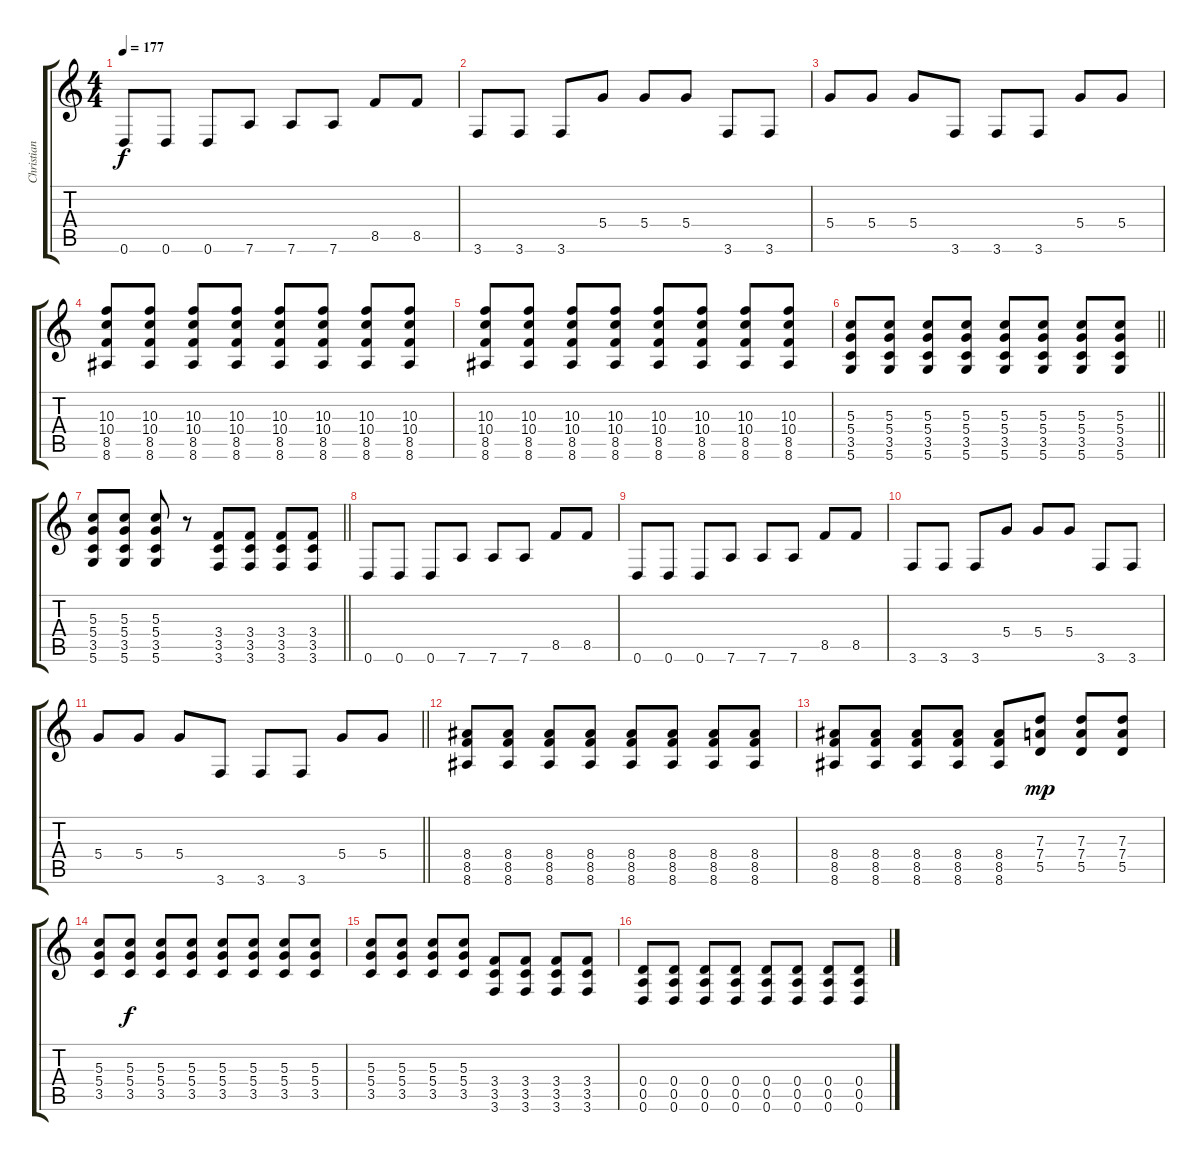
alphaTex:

\track ("Christian McAlhanley" "Christian ") {instrument distortionguitar}
\staff {score tabs}
\tuning (E4 B3 G3 D3 A2 D2) {hide}
\ts (4 4)
\tempo 177
\clef g2
\ks c
0.6.8{dy f} 0.6.8 0.6.8 7.6.8 7.6.8 7.6.8 8.5.8 8.5.8 |
3.6.8 3.6.8 3.6.8 5.4.8 5.4.8 5.4.8 3.6.8 3.6.8 |
5.4.8 5.4.8 5.4.8 3.6.8 3.6.8 3.6.8 5.4.8 5.4.8 |
(10.3 10.4 8.5 8.6).8 (10.3 10.4 8.5 8.6).8 (10.3 10.4 8.5 8.6).8 (10.3 10.4 8.5 8.6).8 (10.3 10.4 8.5 8.6).8 (10.3 10.4 8.5 8.6).8 (10.3 10.4 8.5 8.6).8 (10.3 10.4 8.5 8.6).8 |
(10.3 10.4 8.5 8.6).8 (10.3 10.4 8.5 8.6).8 (10.3 10.4 8.5 8.6).8 (10.3 10.4 8.5 8.6).8 (10.3 10.4 8.5 8.6).8 (10.3 10.4 8.5 8.6).8 (10.3 10.4 8.5 8.6).8 (10.3 10.4 8.5 8.6).8 |
\barLineRight lightlight
(5.3 5.4 3.5 5.6).8 (5.3 5.4 3.5 5.6).8 (5.3 5.4 3.5 5.6).8 (5.3 5.4 3.5 5.6).8 (5.3 5.4 3.5 5.6).8 (5.3 5.4 3.5 5.6).8 (5.3 5.4 3.5 5.6).8 (5.3 5.4 3.5 5.6).8 |
\barLineRight lightlight
(5.3 5.4 3.5 5.6).8 (5.3 5.4 3.5 5.6).8 (5.3 5.4 3.5 5.6).8 r.8 (3.4 3.5 3.6).8 (3.4 3.5 3.6).8 (3.4 3.5 3.6).8 (3.4 3.5 3.6).8 |
0.6.8 0.6.8 0.6.8 7.6.8 7.6.8 7.6.8 8.5.8 8.5.8 |
0.6.8 0.6.8 0.6.8 7.6.8 7.6.8 7.6.8 8.5.8 8.5.8 |
3.6.8 3.6.8 3.6.8 5.4.8 5.4.8 5.4.8 3.6.8 3.6.8 |
\barLineRight lightlight
5.4.8 5.4.8 5.4.8 3.6.8 3.6.8 3.6.8 5.4.8 5.4.8 |
(8.4 8.5 8.6).8{volume 13 instrument distortionguitar} (8.4 8.5 8.6).8 (8.4 8.5 8.6).8 (8.4 8.5 8.6).8 (8.4 8.5 8.6).8 (8.4 8.5 8.6).8 (8.4 8.5 8.6).8 (8.4 8.5 8.6).8 |
(8.4 8.5 8.6).8 (8.4 8.5 8.6).8 (8.4 8.5 8.6).8 (8.4 8.5 8.6).8 (8.4 8.5 8.6).8 (7.3 7.4 5.5).8{dy mp} (7.3 7.4 5.5).8 (7.3 7.4 5.5).8 |
(5.3 5.4 3.5).8 (5.3 5.4 3.5).8{dy f} (5.3 5.4 3.5).8 (5.3 5.4 3.5).8 (5.3 5.4 3.5).8 (5.3 5.4 3.5).8 (5.3 5.4 3.5).8 (5.3 5.4 3.5).8 |
(5.3 5.4 3.5).8 (5.3 5.4 3.5).8 (5.3 5.4 3.5).8 (5.3 5.4 3.5).8 (3.4 3.5 3.6).8 (3.4 3.5 3.6).8 (3.4 3.5 3.6).8 (3.4 3.5 3.6).8 |
(0.4 0.5 0.6).8 (0.4 0.5 0.6).8 (0.4 0.5 0.6).8 (0.4 0.5 0.6).8 (0.4 0.5 0.6).8 (0.4 0.5 0.6).8 (0.4 0.5 0.6).8 (0.4 0.5 0.6).8
